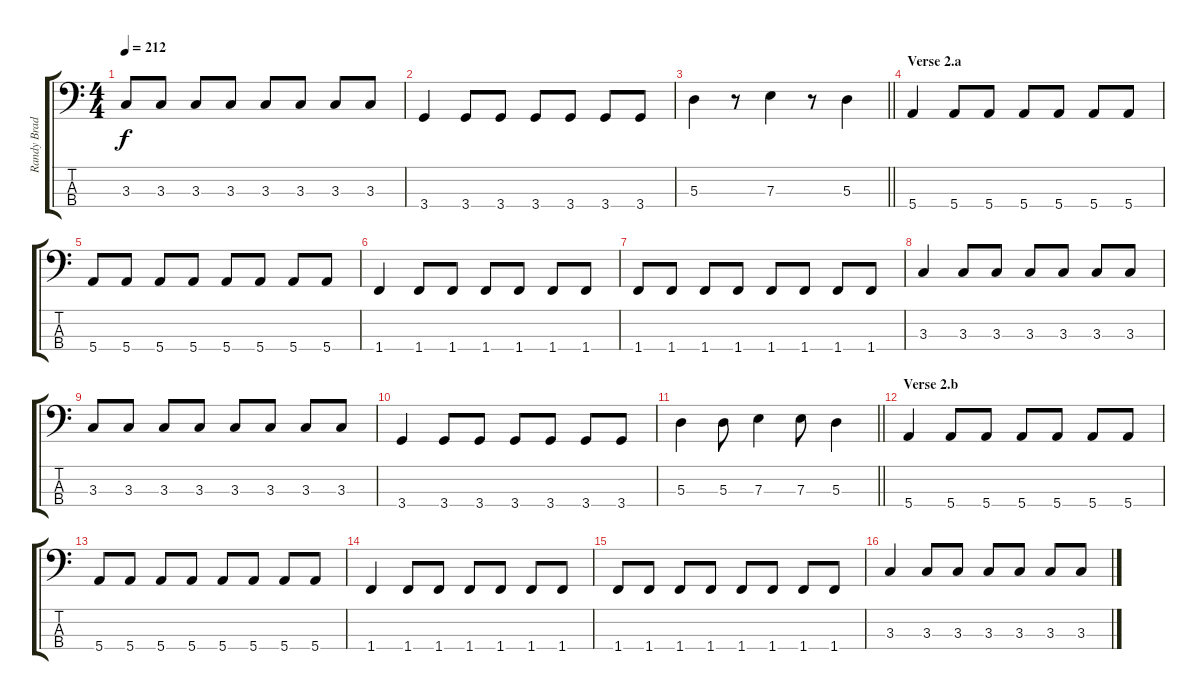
\track ("Randy Bradbury - Bass" "Randy Brad") {instrument electricbasspick}
\staff {score tabs}
\tuning (G2 D2 A1 E1) {hide}
\ts (4 4)
\tempo 212
\clef f4
\ks c
3.3.8{dy f} 3.3.8 3.3.8 3.3.8 3.3.8 3.3.8 3.3.8 3.3.8 |
3.4.4 3.4.8 3.4.8 3.4.8 3.4.8 3.4.8 3.4.8 |
\barLineRight lightlight
5.3.4 r.8 7.3.4 r.8 5.3.4 |
\section ("" "Verse 2.a")
5.4.4 5.4.8 5.4.8 5.4.8 5.4.8 5.4.8 5.4.8 |
5.4.8 5.4.8 5.4.8 5.4.8 5.4.8 5.4.8 5.4.8 5.4.8 |
1.4.4 1.4.8 1.4.8 1.4.8 1.4.8 1.4.8 1.4.8 |
1.4.8 1.4.8 1.4.8 1.4.8 1.4.8 1.4.8 1.4.8 1.4.8 |
3.3.4 3.3.8 3.3.8 3.3.8 3.3.8 3.3.8 3.3.8 |
3.3.8 3.3.8 3.3.8 3.3.8 3.3.8 3.3.8 3.3.8 3.3.8 |
3.4.4 3.4.8 3.4.8 3.4.8 3.4.8 3.4.8 3.4.8 |
\barLineRight lightlight
5.3.4 5.3.8 7.3.4 7.3.8 5.3.4 |
\section ("" "Verse 2.b")
5.4.4 5.4.8 5.4.8 5.4.8 5.4.8 5.4.8 5.4.8 |
5.4.8 5.4.8 5.4.8 5.4.8 5.4.8 5.4.8 5.4.8 5.4.8 |
1.4.4 1.4.8 1.4.8 1.4.8 1.4.8 1.4.8 1.4.8 |
1.4.8 1.4.8 1.4.8 1.4.8 1.4.8 1.4.8 1.4.8 1.4.8 |
3.3.4 3.3.8 3.3.8 3.3.8 3.3.8 3.3.8 3.3.8
